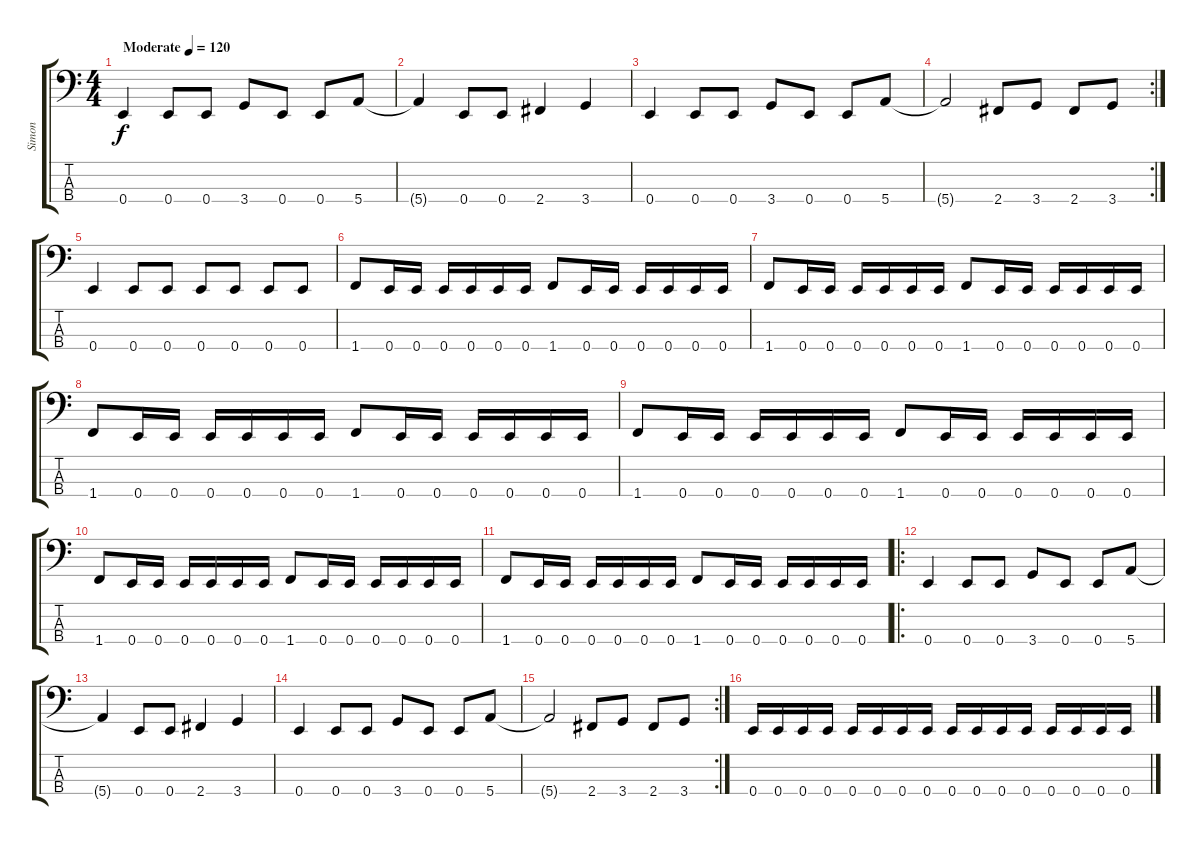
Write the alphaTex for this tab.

\track ("Simon" "Simon") {instrument electricbasspick}
\staff {score tabs}
\tuning (G2 D2 A1 E1) {hide}
\ts (4 4)
\tempo (120 "Moderate")
\clef f4
\ks c
0.4.4{dy f instrument electricbasspick} 0.4.8 0.4.8 3.4.8 0.4.8 0.4.8 5.4.8 |
5.4{t}.4 0.4.8 0.4.8 2.4.4 3.4.4 |
0.4.4 0.4.8 0.4.8 3.4.8 0.4.8 0.4.8 5.4.8 |
\rc 2
5.4{t}.2 2.4.8 3.4.8 2.4.8 3.4.8 |
0.4.4 0.4.8 0.4.8 0.4.8 0.4.8 0.4.8 0.4.8 |
1.4.8 0.4.16 0.4.16 0.4.16 0.4.16 0.4.16 0.4.16 1.4.8 0.4.16 0.4.16 0.4.16 0.4.16 0.4.16 0.4.16 |
1.4.8 0.4.16 0.4.16 0.4.16 0.4.16 0.4.16 0.4.16 1.4.8 0.4.16 0.4.16 0.4.16 0.4.16 0.4.16 0.4.16 |
1.4.8 0.4.16 0.4.16 0.4.16 0.4.16 0.4.16 0.4.16 1.4.8 0.4.16 0.4.16 0.4.16 0.4.16 0.4.16 0.4.16 |
1.4.8 0.4.16 0.4.16 0.4.16 0.4.16 0.4.16 0.4.16 1.4.8 0.4.16 0.4.16 0.4.16 0.4.16 0.4.16 0.4.16 |
1.4.8 0.4.16 0.4.16 0.4.16 0.4.16 0.4.16 0.4.16 1.4.8 0.4.16 0.4.16 0.4.16 0.4.16 0.4.16 0.4.16 |
1.4.8 0.4.16 0.4.16 0.4.16 0.4.16 0.4.16 0.4.16 1.4.8 0.4.16 0.4.16 0.4.16 0.4.16 0.4.16 0.4.16 |
\ro
0.4.4 0.4.8 0.4.8 3.4.8 0.4.8 0.4.8 5.4.8 |
5.4{t}.4 0.4.8 0.4.8 2.4.4 3.4.4 |
0.4.4 0.4.8 0.4.8 3.4.8 0.4.8 0.4.8 5.4.8 |
\rc 2
5.4{t}.2 2.4.8 3.4.8 2.4.8 3.4.8 |
0.4.16 0.4.16 0.4.16 0.4.16 0.4.16 0.4.16 0.4.16 0.4.16 0.4.16 0.4.16 0.4.16 0.4.16 0.4.16 0.4.16 0.4.16 0.4.16
